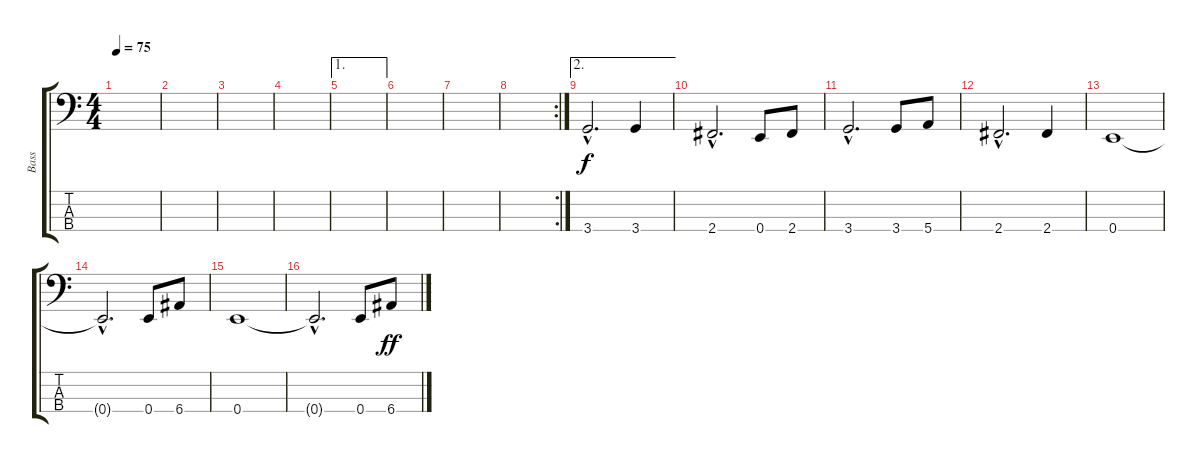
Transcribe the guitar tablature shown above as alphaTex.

\track ("Bass" "Bass") {instrument electricbassfinger}
\staff {score tabs}
\tuning (G2 D2 A1 E1) {hide}
\ts (4 4)
\tempo 75
\clef f4
\ks c
|
|
|
|
\ae 1
|
|
|
\rc 2
|
\ae 2
3.4{hac}.2{d} 3.4.4 |
2.4{hac}.2{d} 0.4.8 2.4.8 |
3.4{hac}.2{d} 3.4.8 5.4.8 |
2.4{hac}.2{d} 2.4.4 |
0.4.1 |
0.4{hac t}.2{d} 0.4.8 6.4.8 |
0.4.1 |
0.4{hac t}.2{d} 0.4.8 6.4.8{dy ff}
